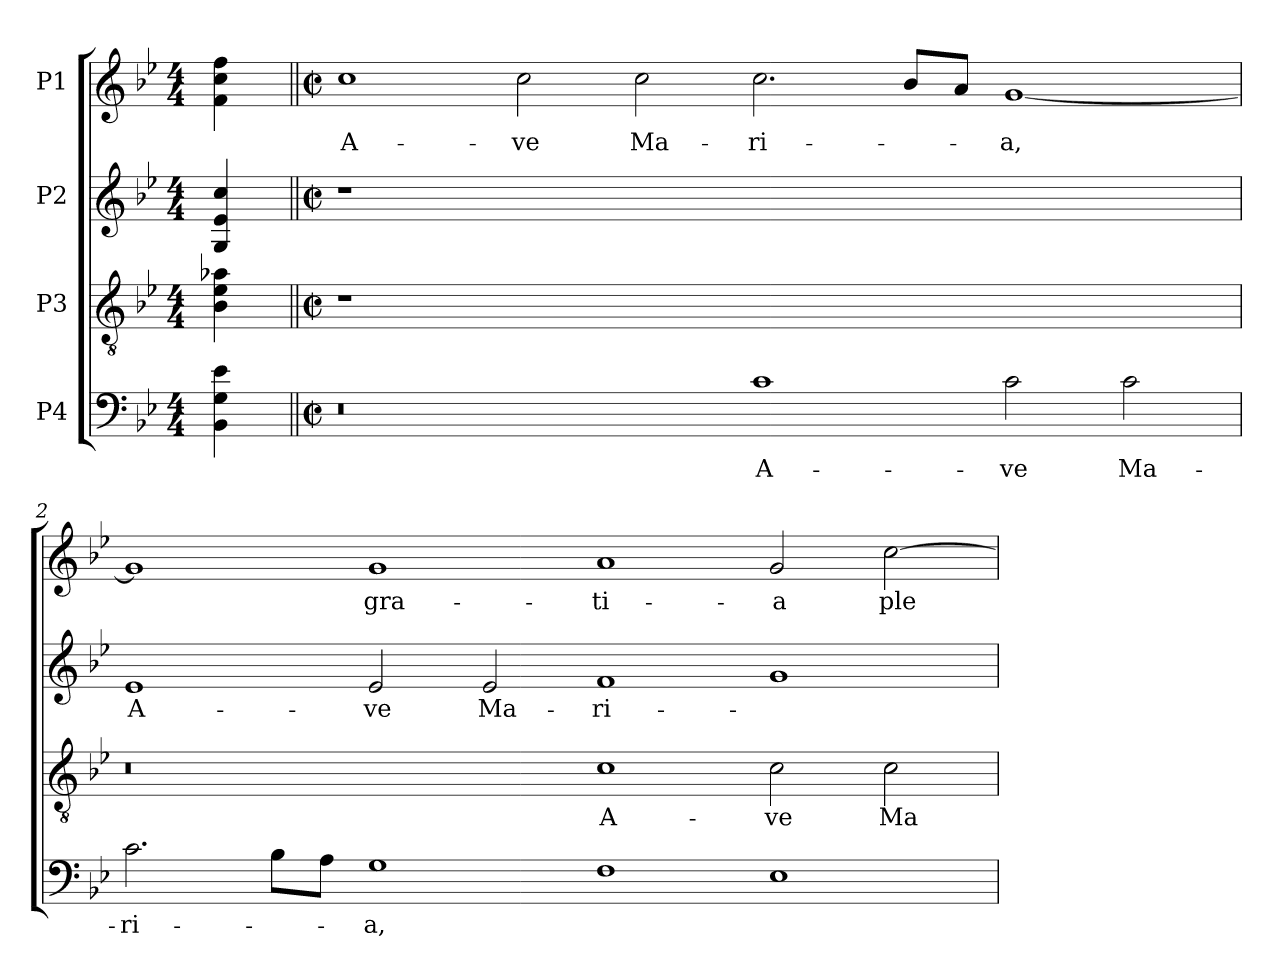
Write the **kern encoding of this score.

**kern	**text	**kern	**text	**kern	**text	**kern	**text
*part4	*part4	*part3	*part3	*part2	*part2	*part1	*part1
*staff4	*staff4	*staff3	*staff3	*staff2	*staff2	*staff1	*staff1
*I"P4	*	*I"P3	*	*I"P2	*	*I"P1	*
!!LO:PB:g=z
*clefF4	*	*clefGv2	*	*clefG2	*	*clefG2	*
*	*	*ITrd7c12	*	*	*	*	*
*k[b-e-]	*	*k[b-e-]	*	*k[b-e-]	*	*k[b-e-]	*
*B-:	*	*B-:	*	*B-:	*	*B-:	*
*M4/4	*	*M4/4	*	*M4/4	*	*M4/4	*
=	=	=	=	=	=	=	=
4BB-i\ 4Gi 4e-i	.	4BB-i\ 4E-i 4A-Xi	.	4Gi/ 4e-i 4cci	.	4fi\ 4cci 4ffi	.
=1||	=1||	=1||	=1||	=1||	=1||	=1||	=1||
*M2/2	*	*M2/2	*	*M2/2	*	*M2/2	*
*met(c|)	*	*met(c|)	*	*met(c|)	*	*met(c|)	*
!	!	!LO:N:vis=1	!	!LO:N:vis=1	!	!	!
!	!	!	!	!	!	!	!LO:LY:b:color=#000000
0r	.	1r	.	1r	.	1cci	A-
!	!	!	!	!	!	!	!LO:LY:b:color=#000000
.	.	0.ryy	.	0.ryy	.	2cci\	-ve
!	!	!	!	!	!	!	!LO:LY:b:color=#000000
.	.	.	.	.	.	2cci\	Ma-
!	!LO:LY:b:color=#000000	!	!	!	!	!	!
!	!	!	!	!	!	!	!LO:LY:b:color=#000000
1ci	A-	.	.	.	.	2.cci\	-ri-
.	.	.	.	.	.	8b-i/L	.
.	.	.	.	.	.	8ai/J	.
!	!LO:LY:b:color=#000000	!	!	!	!	!	!
!	!	!	!	!	!	!	!LO:LY:b:color=#000000
2ci\	-ve	.	.	.	.	[<1gi	-a,
!	!LO:LY:b:color=#000000	!	!	!	!	!	!
2ci\	Ma-	.	.	.	.	.	.
=2	=2	=2	=2	=2	=2	=2	=2
!	!LO:LY:b:color=#000000	!	!	!	!	!	!
!	!	!	!	!	!LO:LY:b:color=#000000	!	!
2.ci\	-ri-	0r	.	1e-i	A-	1gi]	.
8B-i\L	.	.	.	.	.	.	.
8Ai\J	.	.	.	.	.	.	.
!	!LO:LY:b:color=#000000	!	!	!	!	!	!
!	!	!	!	!	!LO:LY:b:color=#000000	!	!
!	!	!	!	!	!	!	!LO:LY:b:color=#000000
1Gi	-a,	.	.	2e-i/	-ve	1gi	gra-
!	!	!	!	!	!LO:LY:b:color=#000000	!	!
.	.	.	.	2e-i/	Ma-	.	.
!	!	!	!LO:LY:b:color=#000000	!	!	!	!
!	!	!	!	!	!LO:LY:b:color=#000000	!	!
!	!	!	!	!	!	!	!LO:LY:b:color=#000000
1Fi	.	1Ci	A-	1fi	-ri-	1ai	-ti-
!	!	!	!LO:LY:b:color=#000000	!	!	!	!
!	!	!	!	!	!	!	!LO:LY:b:color=#000000
1E-i	.	2Ci\	-ve	1gi	.	2gi/	-a
!	!	!	!LO:LY:b:color=#000000	!	!	!	!
!	!	!	!	!	!	!	!LO:LY:b:color=#000000
.	.	2Ci\	Ma-	.	.	[>2cci\	ple-
=	=	=	=	=	=	=	=
*-	*-	*-	*-	*-	*-	*-	*-
